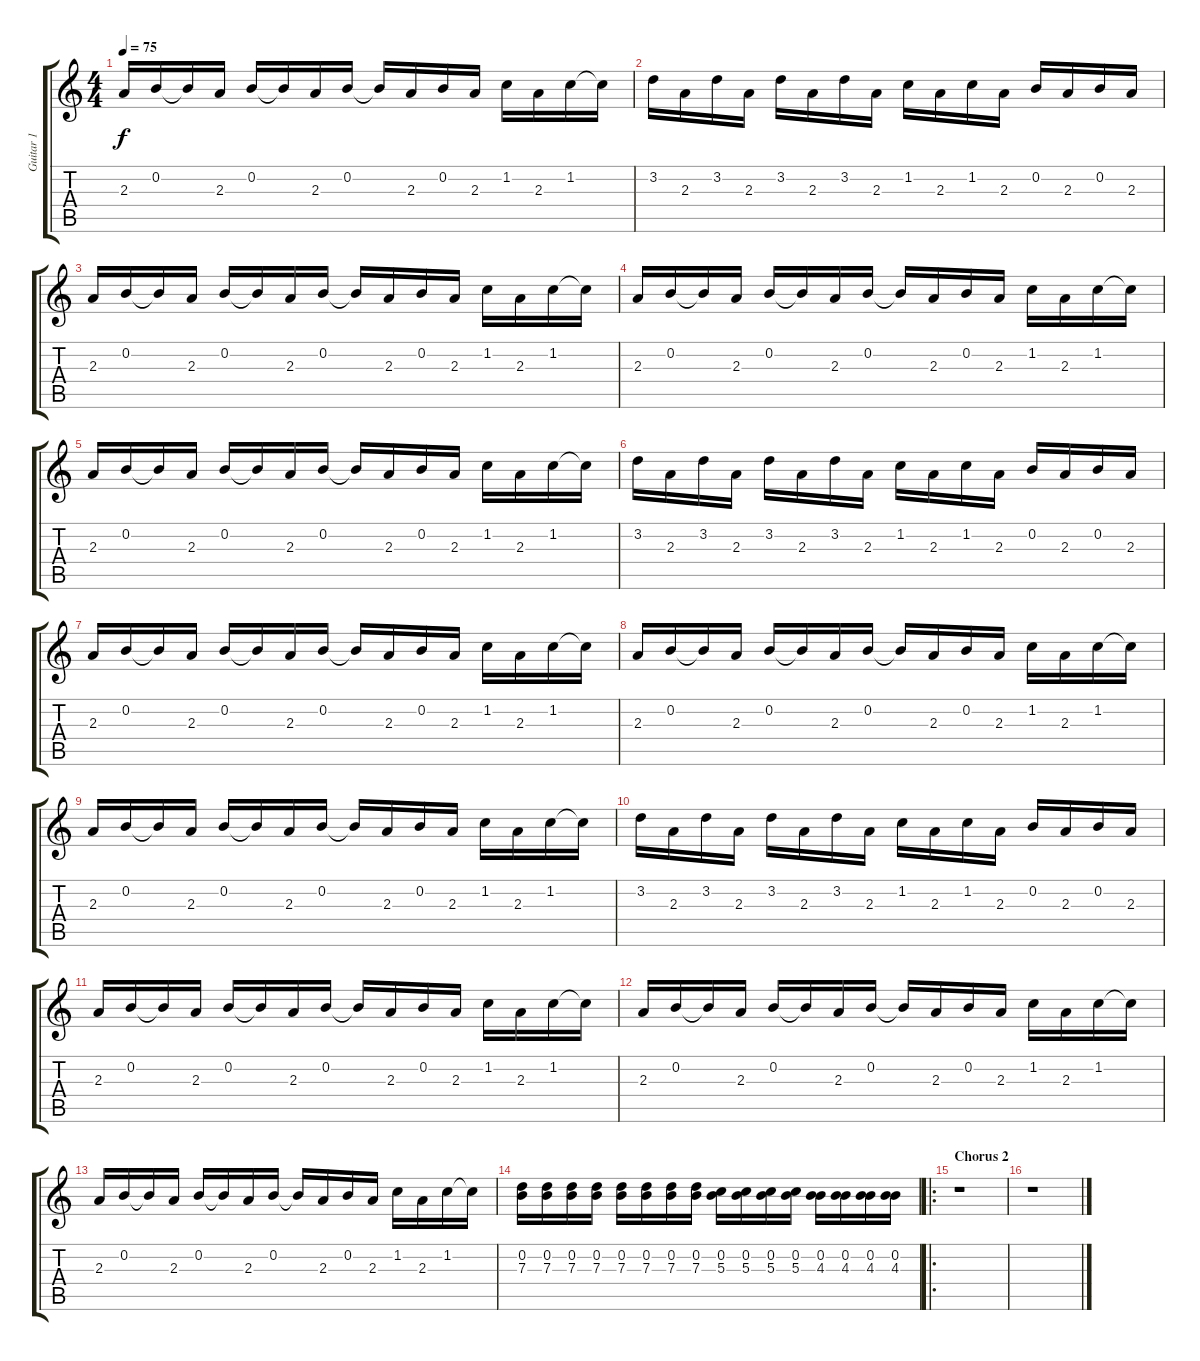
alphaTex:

\track ("Guitar 1" "Guitar 1") {instrument acousticguitarnylon}
\staff {score tabs}
\tuning (E4 B3 G3 D3 A2 E2) {hide}
\ts (4 4)
\tempo 75
\clef g2
\ks c
2.3.16{dy f} 0.2.16 0.2{t}.16 2.3.16 0.2.16 0.2{t}.16 2.3.16 0.2.16 0.2{t}.16 2.3.16 0.2.16 2.3.16 1.2.16 2.3.16 1.2.16 1.2{t}.16 |
3.2.16 2.3.16 3.2.16 2.3.16 3.2.16 2.3.16 3.2.16 2.3.16 1.2.16 2.3.16 1.2.16 2.3.16 0.2.16 2.3.16 0.2.16 2.3.16 |
2.3.16 0.2.16 0.2{t}.16 2.3.16 0.2.16 0.2{t}.16 2.3.16 0.2.16 0.2{t}.16 2.3.16 0.2.16 2.3.16 1.2.16 2.3.16 1.2.16 1.2{t}.16 |
2.3.16 0.2.16 0.2{t}.16 2.3.16 0.2.16 0.2{t}.16 2.3.16 0.2.16 0.2{t}.16 2.3.16 0.2.16 2.3.16 1.2.16 2.3.16 1.2.16 1.2{t}.16 |
2.3.16 0.2.16 0.2{t}.16 2.3.16 0.2.16 0.2{t}.16 2.3.16 0.2.16 0.2{t}.16 2.3.16 0.2.16 2.3.16 1.2.16 2.3.16 1.2.16 1.2{t}.16 |
3.2.16 2.3.16 3.2.16 2.3.16 3.2.16 2.3.16 3.2.16 2.3.16 1.2.16 2.3.16 1.2.16 2.3.16 0.2.16 2.3.16 0.2.16 2.3.16 |
2.3.16 0.2.16 0.2{t}.16 2.3.16 0.2.16 0.2{t}.16 2.3.16 0.2.16 0.2{t}.16 2.3.16 0.2.16 2.3.16 1.2.16 2.3.16 1.2.16 1.2{t}.16 |
2.3.16 0.2.16 0.2{t}.16 2.3.16 0.2.16 0.2{t}.16 2.3.16 0.2.16 0.2{t}.16 2.3.16 0.2.16 2.3.16 1.2.16 2.3.16 1.2.16 1.2{t}.16 |
2.3.16 0.2.16 0.2{t}.16 2.3.16 0.2.16 0.2{t}.16 2.3.16 0.2.16 0.2{t}.16 2.3.16 0.2.16 2.3.16 1.2.16 2.3.16 1.2.16 1.2{t}.16 |
3.2.16 2.3.16 3.2.16 2.3.16 3.2.16 2.3.16 3.2.16 2.3.16 1.2.16 2.3.16 1.2.16 2.3.16 0.2.16 2.3.16 0.2.16 2.3.16 |
2.3.16 0.2.16 0.2{t}.16 2.3.16 0.2.16 0.2{t}.16 2.3.16 0.2.16 0.2{t}.16 2.3.16 0.2.16 2.3.16 1.2.16 2.3.16 1.2.16 1.2{t}.16 |
2.3.16 0.2.16 0.2{t}.16 2.3.16 0.2.16 0.2{t}.16 2.3.16 0.2.16 0.2{t}.16 2.3.16 0.2.16 2.3.16 1.2.16 2.3.16 1.2.16 1.2{t}.16 |
2.3.16 0.2.16 0.2{t}.16 2.3.16 0.2.16 0.2{t}.16 2.3.16 0.2.16 0.2{t}.16 2.3.16 0.2.16 2.3.16 1.2.16 2.3.16 1.2.16 1.2{t}.16 |
(0.2 7.3).16 (0.2 7.3).16 (0.2 7.3).16 (0.2 7.3).16 (0.2 7.3).16 (0.2 7.3).16 (0.2 7.3).16 (0.2 7.3).16 (0.2 5.3).16 (0.2 5.3).16 (0.2 5.3).16 (0.2 5.3).16 (0.2 4.3).16 (0.2 4.3).16 (0.2 4.3).16 (0.2 4.3).16 |
\ro
\section ("" "Chorus 2")
r.1 |
r.1
